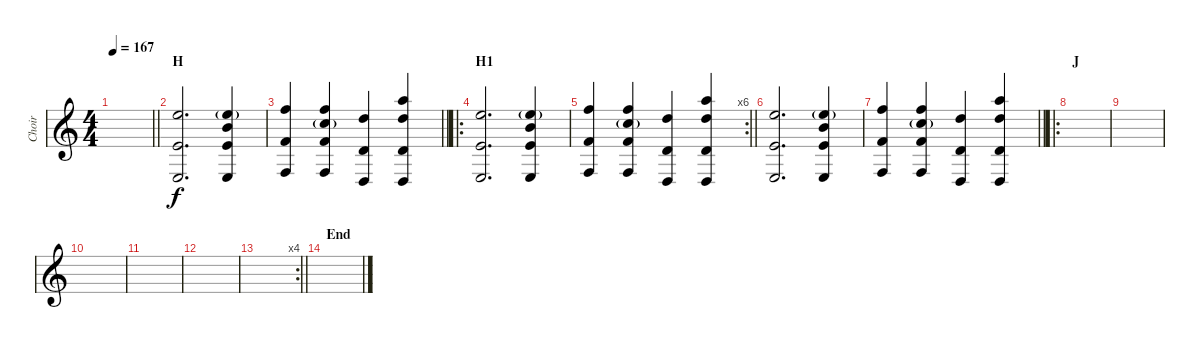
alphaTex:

\track ("Choir " "Choir ") {instrument pad4choir}
\staff {score}
\tuning (E4 B3 G3 D3 A2 E2) {hide}
\ts (4 4)
\tempo 167
\clef g2
\barLineRight lightlight
\ks c
|
\section ("" "H")
(12.1 9.3 7.5).2{d dy f volume 11 instrument pad4choir} (12.1{g} 12.2 9.3 7.5).4 |
\barLineRight lightlight
(13.1 10.3 8.5).4 (13.1 13.2{g} 10.3 8.5).4 (15.2 12.4 10.6).4 (17.1 15.2 12.4 10.6).4 |
\ro
\section ("" "H1")
(12.1 9.3 7.5).2{d volume 11 instrument pad4choir} (12.1{g} 12.2 9.3 7.5).4 |
\rc 6
\barLineRight lightlight
(13.1 10.3 8.5).4 (13.1 13.2{g} 10.3 8.5).4 (15.2 12.4 10.6).4 (17.1 15.2 12.4 10.6).4 |
\section ("" "")
(12.1 9.3 7.5).2{d volume 11 instrument pad4choir} (12.1{g} 12.2 9.3 7.5).4 |
\barLineRight lightlight
(13.1 10.3 8.5).4 (13.1 13.2{g} 10.3 8.5).4 (15.2 12.4 10.6).4 (17.1 15.2 12.4 10.6).4 |
\ro
\section ("" "J")
|
|
|
|
|
\rc 4
\barLineRight lightlight
|
\section ("" "End")
